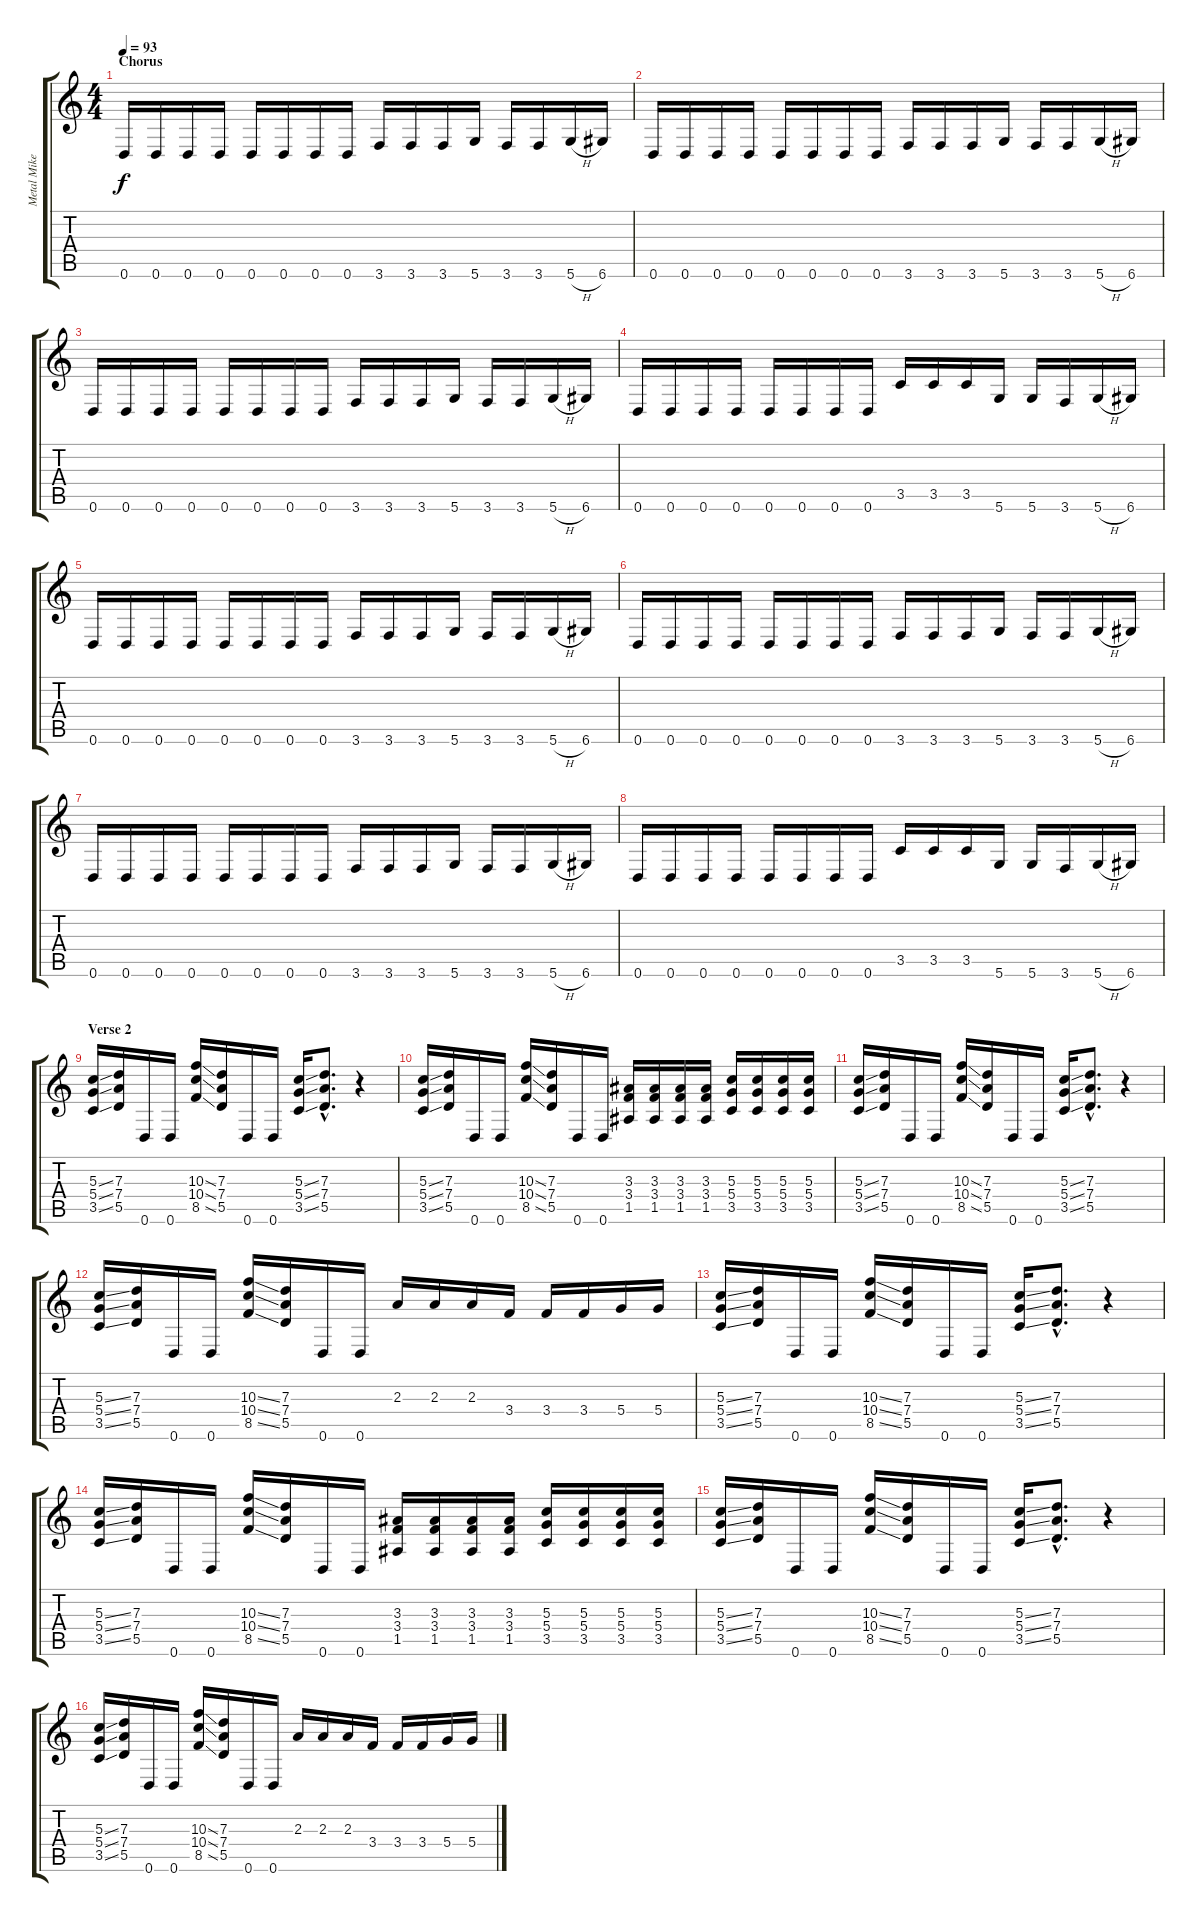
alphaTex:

\track ("Metal Mike" "Metal Mike") {instrument distortionguitar}
\staff {score tabs}
\tuning (E4 B3 G3 D3 A2 D2) {hide}
\ts (4 4)
\section ("" "Chorus")
\tempo 93
\clef g2
\ks c
0.6.16{dy f} 0.6.16 0.6.16 0.6.16 0.6.16 0.6.16 0.6.16 0.6.16 3.6.16 3.6.16 3.6.16 5.6.16 3.6.16 3.6.16 5.6{h}.16 6.6.16 |
0.6.16 0.6.16 0.6.16 0.6.16 0.6.16 0.6.16 0.6.16 0.6.16 3.6.16 3.6.16 3.6.16 5.6.16 3.6.16 3.6.16 5.6{h}.16 6.6.16 |
0.6.16 0.6.16 0.6.16 0.6.16 0.6.16 0.6.16 0.6.16 0.6.16 3.6.16 3.6.16 3.6.16 5.6.16 3.6.16 3.6.16 5.6{h}.16 6.6.16 |
0.6.16 0.6.16 0.6.16 0.6.16 0.6.16 0.6.16 0.6.16 0.6.16 3.5.16 3.5.16 3.5.16 5.6.16 5.6.16 3.6.16 5.6{h}.16 6.6.16 |
0.6.16 0.6.16 0.6.16 0.6.16 0.6.16 0.6.16 0.6.16 0.6.16 3.6.16 3.6.16 3.6.16 5.6.16 3.6.16 3.6.16 5.6{h}.16 6.6.16 |
0.6.16 0.6.16 0.6.16 0.6.16 0.6.16 0.6.16 0.6.16 0.6.16 3.6.16 3.6.16 3.6.16 5.6.16 3.6.16 3.6.16 5.6{h}.16 6.6.16 |
0.6.16 0.6.16 0.6.16 0.6.16 0.6.16 0.6.16 0.6.16 0.6.16 3.6.16 3.6.16 3.6.16 5.6.16 3.6.16 3.6.16 5.6{h}.16 6.6.16 |
0.6.16 0.6.16 0.6.16 0.6.16 0.6.16 0.6.16 0.6.16 0.6.16 3.5.16 3.5.16 3.5.16 5.6.16 5.6.16 3.6.16 5.6{h}.16 6.6.16 |
\section ("" "Verse 2")
(5.3{ss} 5.4{ss} 3.5{ss}).16 (7.3 7.4 5.5).16 0.6.16 0.6.16 (10.3{ss} 10.4{ss} 8.5{ss}).16 (7.3 7.4 5.5).16 0.6.16 0.6.16 (5.3{ss} 5.4{ss} 3.5{ss}).16 (7.3{hac} 7.4{hac} 5.5{hac}).8{d} r.4 |
(5.3{ss} 5.4{ss} 3.5{ss}).16 (7.3 7.4 5.5).16 0.6.16 0.6.16 (10.3{ss} 10.4{ss} 8.5{ss}).16 (7.3 7.4 5.5).16 0.6.16 0.6.16 (3.3 3.4 1.5).16 (3.3 3.4 1.5).16 (3.3 3.4 1.5).16 (3.3 3.4 1.5).16 (5.3 5.4 3.5).16 (5.3 5.4 3.5).16 (5.3 5.4 3.5).16 (5.3 5.4 3.5).16 |
(5.3{ss} 5.4{ss} 3.5{ss}).16 (7.3 7.4 5.5).16 0.6.16 0.6.16 (10.3{ss} 10.4{ss} 8.5{ss}).16 (7.3 7.4 5.5).16 0.6.16 0.6.16 (5.3{ss} 5.4{ss} 3.5{ss}).16 (7.3{hac} 7.4{hac} 5.5{hac}).8{d} r.4 |
(5.3{ss} 5.4{ss} 3.5{ss}).16 (7.3 7.4 5.5).16 0.6.16 0.6.16 (10.3{ss} 10.4{ss} 8.5{ss}).16 (7.3 7.4 5.5).16 0.6.16 0.6.16 2.3.16 2.3.16 2.3.16 3.4.16 3.4.16 3.4.16 5.4.16 5.4.16 |
(5.3{ss} 5.4{ss} 3.5{ss}).16 (7.3 7.4 5.5).16 0.6.16 0.6.16 (10.3{ss} 10.4{ss} 8.5{ss}).16 (7.3 7.4 5.5).16 0.6.16 0.6.16 (5.3{ss} 5.4{ss} 3.5{ss}).16 (7.3{hac} 7.4{hac} 5.5{hac}).8{d} r.4 |
(5.3{ss} 5.4{ss} 3.5{ss}).16 (7.3 7.4 5.5).16 0.6.16 0.6.16 (10.3{ss} 10.4{ss} 8.5{ss}).16 (7.3 7.4 5.5).16 0.6.16 0.6.16 (3.3 3.4 1.5).16 (3.3 3.4 1.5).16 (3.3 3.4 1.5).16 (3.3 3.4 1.5).16 (5.3 5.4 3.5).16 (5.3 5.4 3.5).16 (5.3 5.4 3.5).16 (5.3 5.4 3.5).16 |
(5.3{ss} 5.4{ss} 3.5{ss}).16 (7.3 7.4 5.5).16 0.6.16 0.6.16 (10.3{ss} 10.4{ss} 8.5{ss}).16 (7.3 7.4 5.5).16 0.6.16 0.6.16 (5.3{ss} 5.4{ss} 3.5{ss}).16 (7.3{hac} 7.4{hac} 5.5{hac}).8{d} r.4 |
(5.3{ss} 5.4{ss} 3.5{ss}).16 (7.3 7.4 5.5).16 0.6.16 0.6.16 (10.3{ss} 10.4{ss} 8.5{ss}).16 (7.3 7.4 5.5).16 0.6.16 0.6.16 2.3.16 2.3.16 2.3.16 3.4.16 3.4.16 3.4.16 5.4.16 5.4.16
